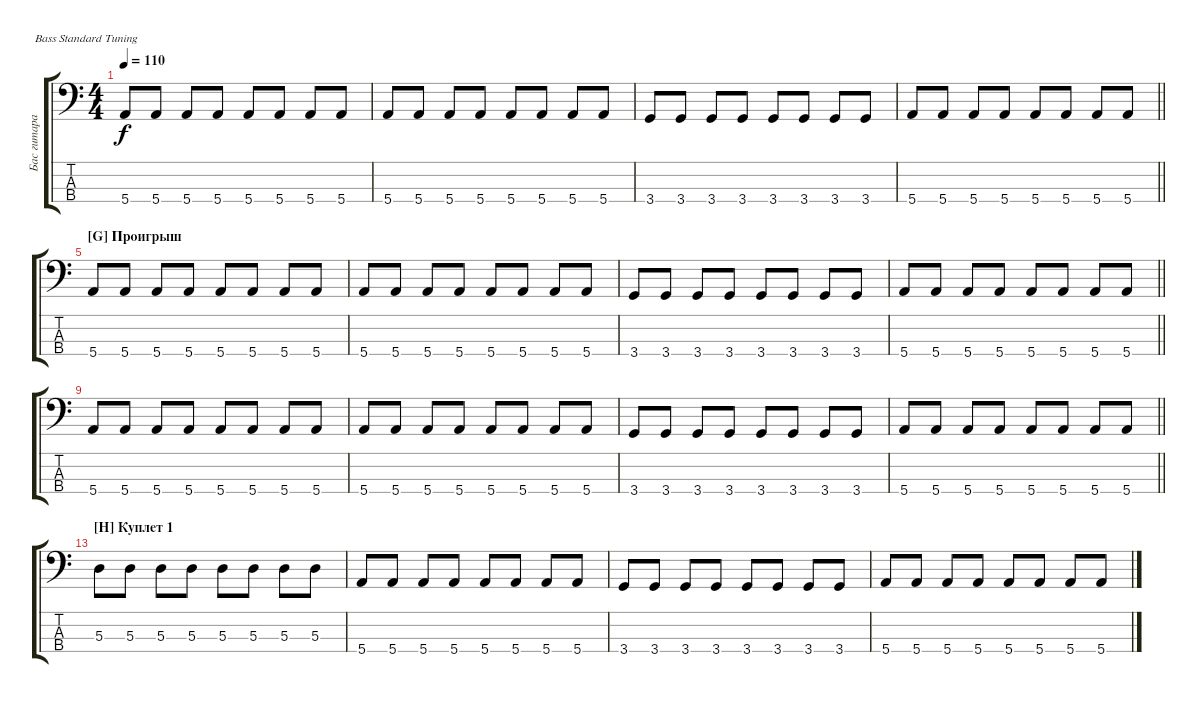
\bracketExtendMode groupsimilarinstruments
\multiTrackTrackNamePolicy hidden
\firstSystemTrackNameMode fullname
\otherSystemsTrackNameMode fullname
\otherSystemsTrackNameOrientation horizontal
\defaultBarNumberDisplay FirstOfSystem
\track ("Бас гитара" "E-Bass") {multiBarRest instrument electricbasspick}
\staff {score tabs}
\tuning (G2 D2 A1 E1)
\ts (4 4)
\tempo 110
\clef f4
\ks c
5.4.8{dy f} 5.4.8 5.4.8 5.4.8 5.4.8 5.4.8 5.4.8 5.4.8 |
5.4.8 5.4.8 5.4.8 5.4.8 5.4.8 5.4.8 5.4.8 5.4.8 |
3.4.8 3.4.8 3.4.8 3.4.8 3.4.8 3.4.8 3.4.8 3.4.8 |
\barLineRight lightlight
5.4.8 5.4.8 5.4.8 5.4.8 5.4.8 5.4.8 5.4.8 5.4.8 |
\section ("G" "Проигрыш")
5.4.8 5.4.8 5.4.8 5.4.8 5.4.8 5.4.8 5.4.8 5.4.8 |
5.4.8 5.4.8 5.4.8 5.4.8 5.4.8 5.4.8 5.4.8 5.4.8 |
3.4.8 3.4.8 3.4.8 3.4.8 3.4.8 3.4.8 3.4.8 3.4.8 |
\barLineRight lightlight
5.4.8 5.4.8 5.4.8 5.4.8 5.4.8 5.4.8 5.4.8 5.4.8 |
5.4.8 5.4.8 5.4.8 5.4.8 5.4.8 5.4.8 5.4.8 5.4.8 |
5.4.8 5.4.8 5.4.8 5.4.8 5.4.8 5.4.8 5.4.8 5.4.8 |
3.4.8 3.4.8 3.4.8 3.4.8 3.4.8 3.4.8 3.4.8 3.4.8 |
\barLineRight lightlight
5.4.8 5.4.8 5.4.8 5.4.8 5.4.8 5.4.8 5.4.8 5.4.8 |
\section ("H" "Куплет 1")
5.3.8 5.3.8 5.3.8 5.3.8 5.3.8 5.3.8 5.3.8 5.3.8 |
5.4.8 5.4.8 5.4.8 5.4.8 5.4.8 5.4.8 5.4.8 5.4.8 |
3.4.8 3.4.8 3.4.8 3.4.8 3.4.8 3.4.8 3.4.8 3.4.8 |
5.4.8 5.4.8 5.4.8 5.4.8 5.4.8 5.4.8 5.4.8 5.4.8
